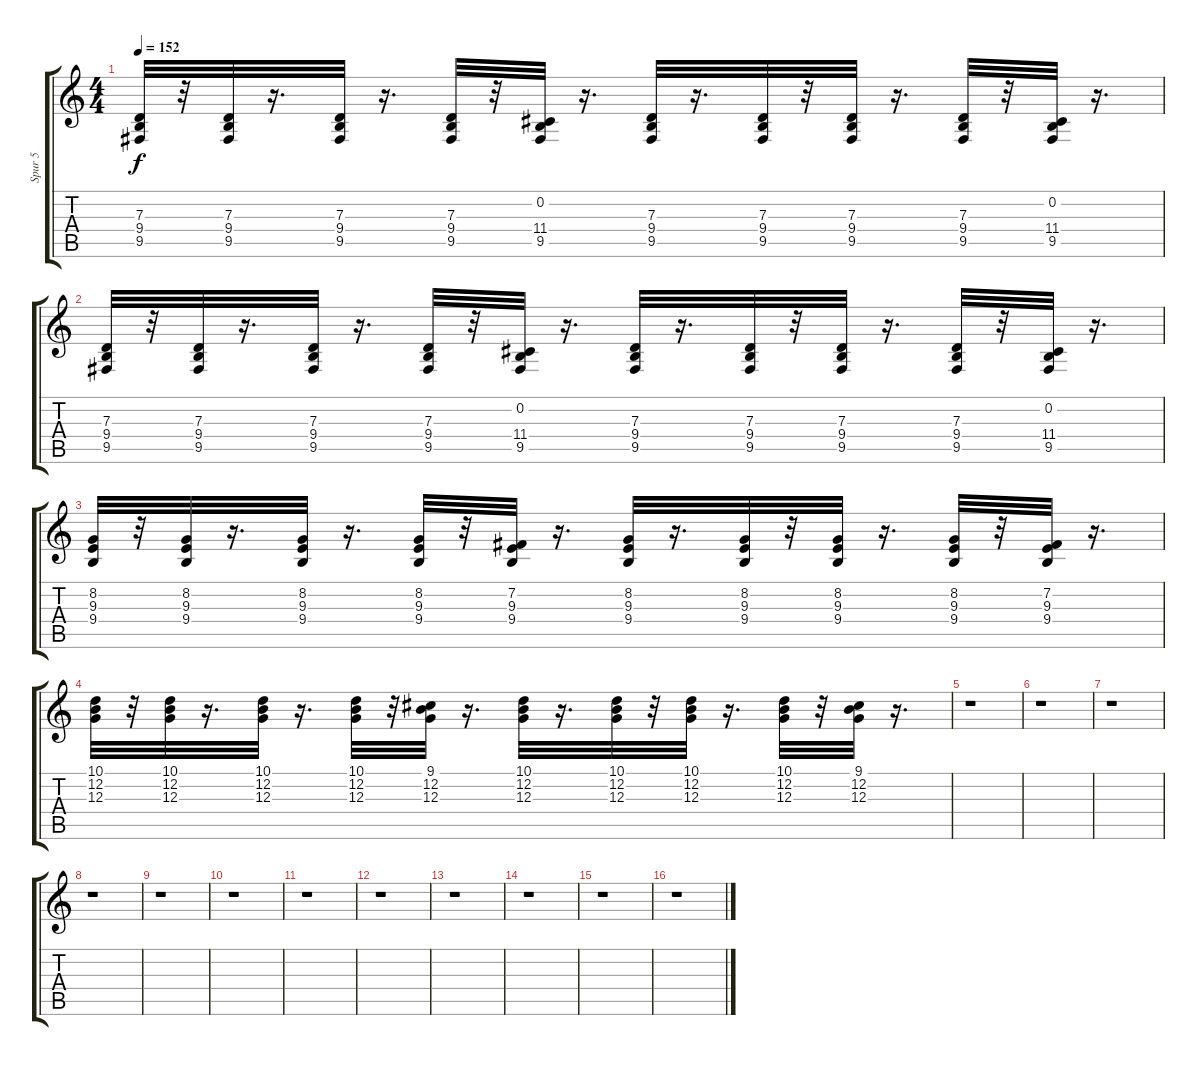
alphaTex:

\track ("Spur 5" "Spur 5") {instrument lead3calliope}
\staff {score tabs}
\tuning (E4 B3 G3 D3 A2 E2) {hide}
\ts (4 4)
\tempo 152
\clef g2
\ks c
(7.3 9.4 9.5).32{dy f} r.32 (7.3 9.4 9.5).32 r.16{d} (7.3 9.4 9.5).32 r.16{d} (7.3 9.4 9.5).32 r.32 (0.2 11.4 9.5).32 r.16{d} (7.3 9.4 9.5).32 r.16{d} (7.3 9.4 9.5).32 r.32 (7.3 9.4 9.5).32 r.16{d} (7.3 9.4 9.5).32 r.32 (0.2 11.4 9.5).32 r.16{d} |
(7.3 9.4 9.5).32 r.32 (7.3 9.4 9.5).32 r.16{d} (7.3 9.4 9.5).32 r.16{d} (7.3 9.4 9.5).32 r.32 (0.2 11.4 9.5).32 r.16{d} (7.3 9.4 9.5).32 r.16{d} (7.3 9.4 9.5).32 r.32 (7.3 9.4 9.5).32 r.16{d} (7.3 9.4 9.5).32 r.32 (0.2 11.4 9.5).32 r.16{d} |
(8.2 9.3 9.4).32 r.32 (8.2 9.3 9.4).32 r.16{d} (8.2 9.3 9.4).32 r.16{d} (8.2 9.3 9.4).32 r.32 (7.2 9.3 9.4).32 r.16{d} (8.2 9.3 9.4).32 r.16{d} (8.2 9.3 9.4).32 r.32 (8.2 9.3 9.4).32 r.16{d} (8.2 9.3 9.4).32 r.32 (7.2 9.3 9.4).32 r.16{d} |
(10.1 12.2 12.3).32 r.32 (10.1 12.2 12.3).32 r.16{d} (10.1 12.2 12.3).32 r.16{d} (10.1 12.2 12.3).32 r.32 (9.1 12.2 12.3).32 r.16{d} (10.1 12.2 12.3).32 r.16{d} (10.1 12.2 12.3).32 r.32 (10.1 12.2 12.3).32 r.16{d} (10.1 12.2 12.3).32 r.32 (9.1 12.2 12.3).32 r.16{d} |
r.1 |
r.1 |
r.1 |
r.1 |
r.1 |
r.1 |
r.1 |
r.1 |
r.1 |
r.1 |
r.1 |
r.1
